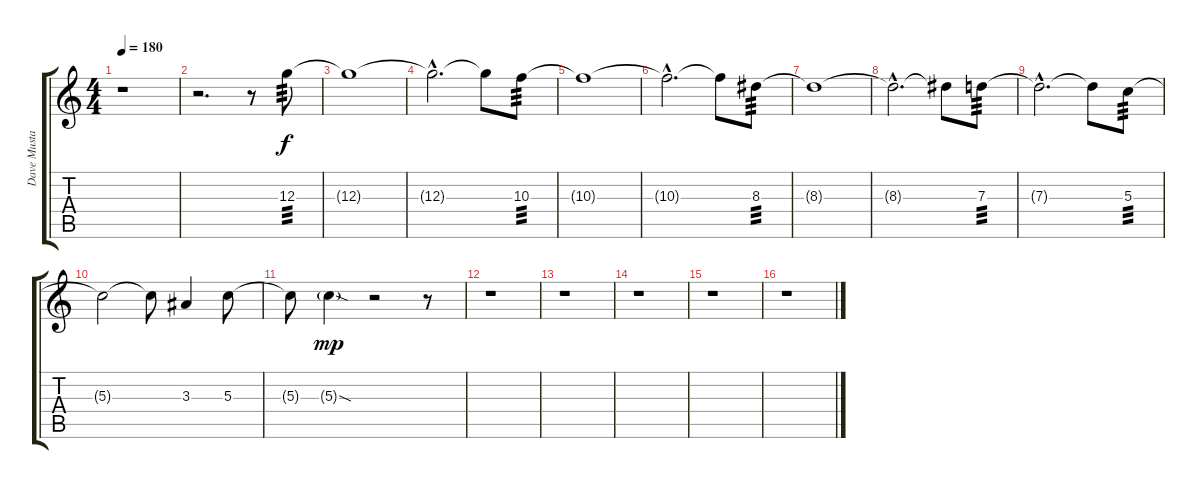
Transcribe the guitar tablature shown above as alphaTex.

\track ("Dave Mustaine" "Dave Musta") {instrument distortionguitar}
\staff {score tabs}
\tuning (E4 B3 G3 D3 A2 E2) {hide}
\ts (4 4)
\tempo 180
\clef g2
\ks c
r.1{dy f} |
r.2{d} r.8 12.3.8{tp 3 volume 16} |
12.3{t}.1 |
12.3{hac t}.2{d} 12.3{t}.8 10.3.8{tp 3} |
10.3{t}.1 |
10.3{hac t}.2{d} 10.3{t}.8 8.3.8{tp 3} |
8.3{t}.1 |
8.3{hac t}.2{d} 8.3{t}.8 7.3.8{tp 3} |
7.3{hac t}.2{d} 7.3{t}.8 5.3.8{tp 3} |
5.3{t}.2 5.3{t}.8 3.3.4 5.3.8 |
5.3{t}.8 5.3{sod g}.4{dy mp} r.2 r.8 |
r.1 |
r.1 |
r.1 |
r.1 |
r.1
